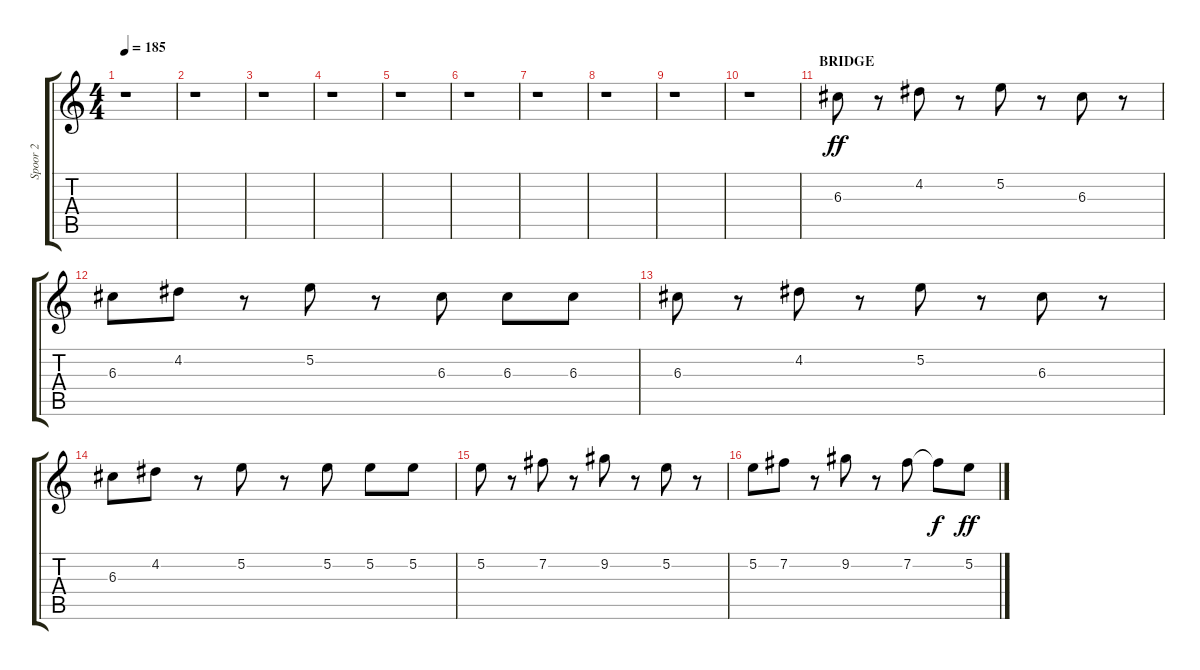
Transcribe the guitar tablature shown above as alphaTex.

\track ("Spoor 2" "Spoor 2") {instrument acousticguitarnylon}
\staff {score tabs}
\tuning (E4 B3 G3 D3 A2 E2) {hide}
\ts (4 4)
\tempo 185
\clef g2
\ks c
r.1{dy f} |
r.1 |
r.1 |
r.1 |
r.1 |
r.1 |
r.1 |
r.1 |
r.1 |
r.1 |
\section ("" "BRIDGE")
6.3.8{dy ff} r.8 4.2.8 r.8 5.2.8 r.8 6.3.8 r.8 |
6.3.8 4.2.8 r.8 5.2.8 r.8 6.3.8 6.3.8 6.3.8 |
6.3.8 r.8 4.2.8 r.8 5.2.8 r.8 6.3.8 r.8 |
6.3.8 4.2.8 r.8 5.2.8 r.8 5.2.8 5.2.8 5.2.8 |
5.2.8 r.8 7.2.8 r.8 9.2.8 r.8 5.2.8 r.8 |
5.2.8 7.2.8 r.8 9.2.8 r.8 7.2.8 7.2{t}.8{dy f} 5.2.8{dy ff}
